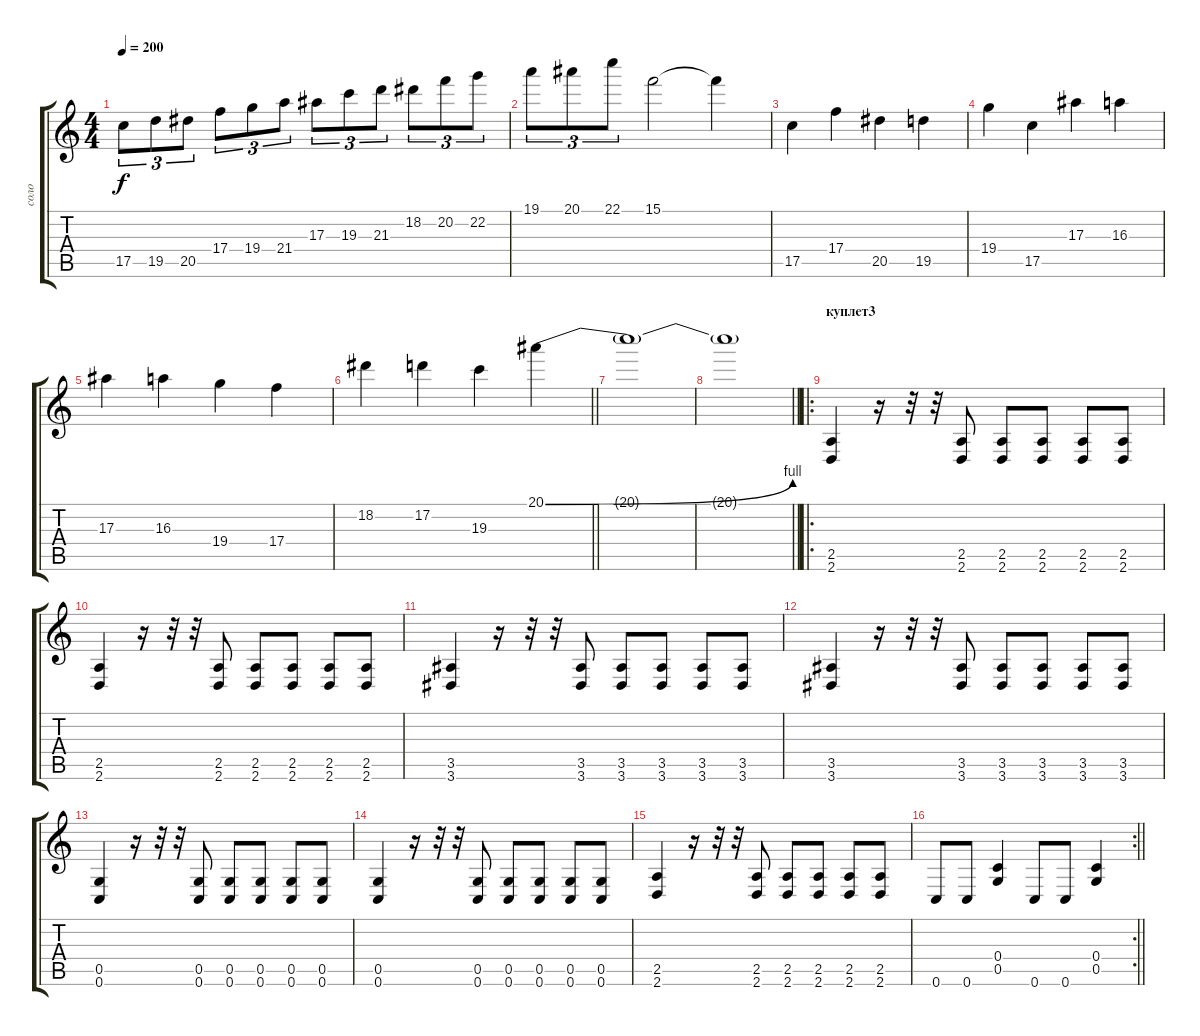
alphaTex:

\track ("соло" "соло") {instrument distortionguitar}
\staff {score tabs}
\tuning (D4 A3 F3 C3 G2 C2) {hide}
\ts (4 4)
\tempo 200
\clef g2
\ks c
17.5.8{tu (3 2) dy f} 19.5.8{tu (3 2)} 20.5.8{tu (3 2)} 17.4.8{tu (3 2)} 19.4.8{tu (3 2)} 21.4.8{tu (3 2)} 17.3.8{tu (3 2)} 19.3.8{tu (3 2)} 21.3.8{tu (3 2)} 18.2.8{tu (3 2)} 20.2.8{tu (3 2)} 22.2.8{tu (3 2)} |
19.1.8{tu (3 2)} 20.1.8{tu (3 2)} 22.1.8{tu (3 2)} 15.1.2 15.1{t}.4 |
17.5.4 17.4.4 20.5.4 19.5.4 |
19.4.4 17.5.4 17.3.4 16.3.4 |
17.3.4 16.3.4 19.4.4 17.4.4 |
\barLineRight lightlight
18.2.4 17.2.4 19.3.4 20.1{be (bend 0 0 60 4)}.4 |
20.1{t}.1 |
\barLineRight lightlight
20.1{t}.1 |
\ro
\section ("" "куплет3")
(2.5 2.6).4 r.16 r.32 r.32 (2.5 2.6).8 (2.5 2.6).8 (2.5 2.6).8 (2.5 2.6).8 (2.5 2.6).8 |
(2.5 2.6).4 r.16 r.32 r.32 (2.5 2.6).8 (2.5 2.6).8 (2.5 2.6).8 (2.5 2.6).8 (2.5 2.6).8 |
(3.5 3.6).4 r.16 r.32 r.32 (3.5 3.6).8 (3.5 3.6).8 (3.5 3.6).8 (3.5 3.6).8 (3.5 3.6).8 |
(3.5 3.6).4 r.16 r.32 r.32 (3.5 3.6).8 (3.5 3.6).8 (3.5 3.6).8 (3.5 3.6).8 (3.5 3.6).8 |
(0.5 0.6).4 r.16 r.32 r.32 (0.5 0.6).8 (0.5 0.6).8 (0.5 0.6).8 (0.5 0.6).8 (0.5 0.6).8 |
(0.5 0.6).4 r.16 r.32 r.32 (0.5 0.6).8 (0.5 0.6).8 (0.5 0.6).8 (0.5 0.6).8 (0.5 0.6).8 |
(2.5 2.6).4 r.16 r.32 r.32 (2.5 2.6).8 (2.5 2.6).8 (2.5 2.6).8 (2.5 2.6).8 (2.5 2.6).8 |
\rc 2
\barLineRight lightlight
0.6.8 0.6.8 (0.4 0.5).4 0.6.8 0.6.8 (0.4 0.5).4
